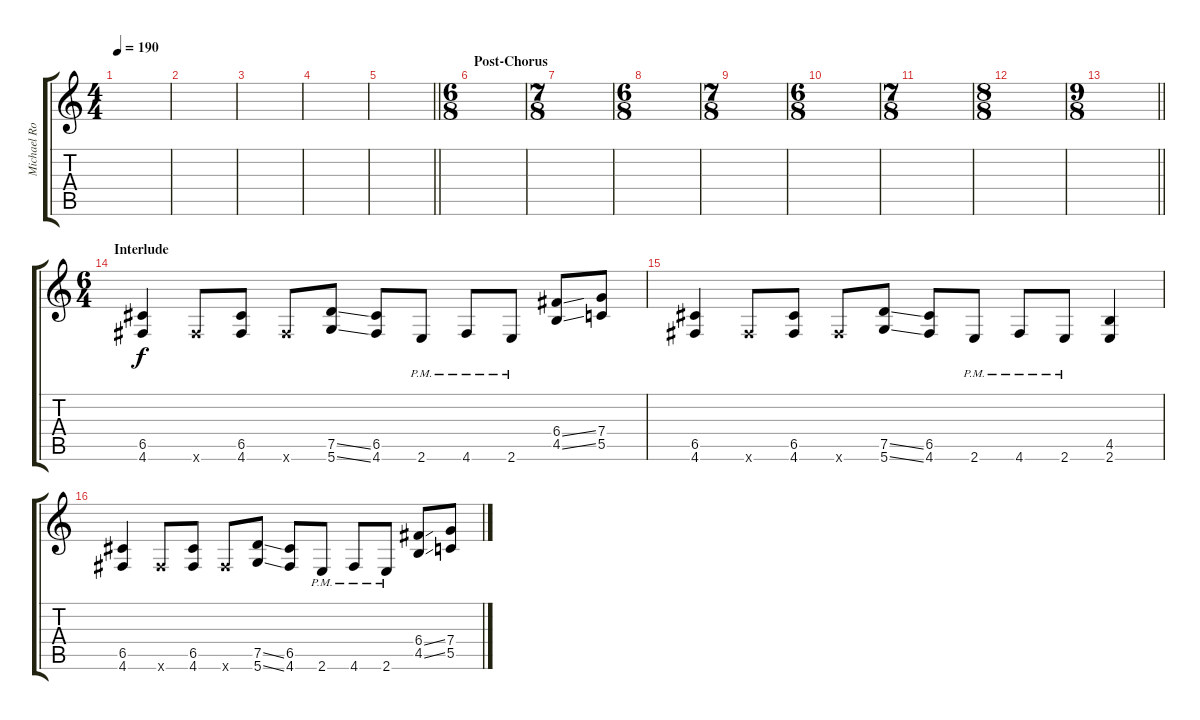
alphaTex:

\track ("Michael Romeo - Guitar (Backing)" "Michael Ro") {instrument distortionguitar}
\staff {score tabs}
\tuning (D4 A3 F3 C3 G2 D2) {hide}
\ts (4 4)
\tempo 190
\clef g2
\ks c
|
|
|
|
\barLineRight lightlight
|
\ts (6 8)
\section ("" "Post-Chorus")
|
\ts (7 8)
|
\ts (6 8)
|
\ts (7 8)
|
\ts (6 8)
|
\ts (7 8)
|
\ts (8 8)
|
\ts (9 8)
\barLineRight lightlight
|
\ts (6 4)
\section ("" "Interlude")
(6.5 4.6).4 4.6{x}.8 (6.5 4.6).8 4.6{x}.8 (7.5{ss} 5.6{ss}).8 (6.5 4.6).8 2.6{pm}.8 4.6{pm}.8 2.6{pm}.8 (6.4{ss} 4.5{ss}).8 (7.4 5.5).8 |
(6.5 4.6).4 4.6{x}.8 (6.5 4.6).8 4.6{x}.8 (7.5{ss} 5.6{ss}).8 (6.5 4.6).8 2.6{pm}.8 4.6{pm}.8 2.6{pm}.8 (4.5 2.6).4 |
(6.5 4.6).4 4.6{x}.8 (6.5 4.6).8 4.6{x}.8 (7.5{ss} 5.6{ss}).8 (6.5 4.6).8 2.6{pm}.8 4.6{pm}.8 2.6{pm}.8 (6.4{ss} 4.5{ss}).8 (7.4 5.5).8
